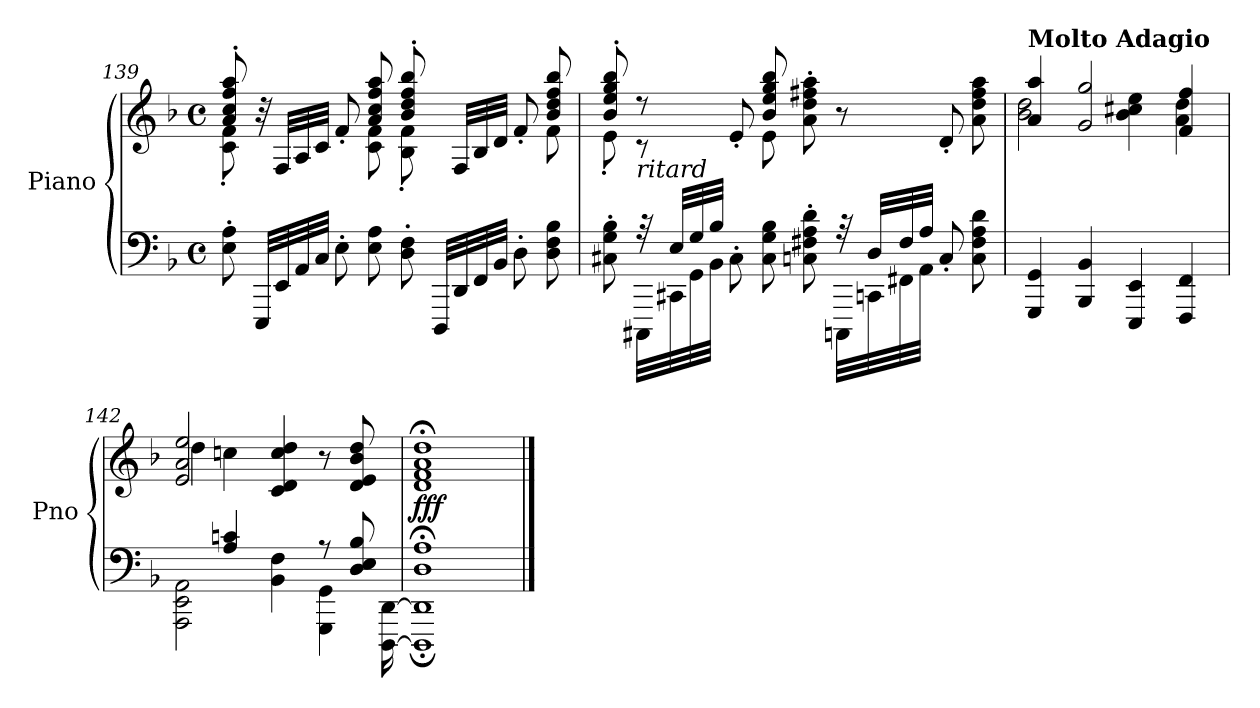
**kern	**kern	**dynam
*part1	*part1	*part1
*staff2	*staff1	*staff1/2
*I"Piano	*	*
*I'Pno	*	*
*clefF4	*clefG2	*
*k[b-]	*k[b-]	*
*M4/4	*M4/4	*
*met(c)	*met(c)	*
=139	=139	=139
*	*^	*
8E\' 8A\'	8a/' 8cc/' 8ff/' 8aa/'	8c\' 8f\'	.
32EEE/LLL	32r	8ryy	.
32EE/	32F/LLL	.	.
32AA/	32A/	.	.
32C/JJJ	32c/JJJ	.	.
8E'\	8f'/	8ryy	.
8E\ 8A\	8a/ 8cc/ 8ff/ 8aa/	8c\ 8f\	.
8D\' 8F\'	8b-/' 8dd/' 8ff/' 8bb-/'	8B-\' 8f\'	.
32DDD/LLL	32ryy	4ryy	.
32DD/	32F/LLL	.	.
32FF/	32B-/	.	.
32BB-/JJJ	32d/JJJ	.	.
8D'\	8f'/	.	.
8D\ 8F\ 8B-\	8b-/ 8dd/ 8ff/ 8bb-/	8f\	.
!!LO:LB:g=z	!!
=140	=140	=140	=140
*^	*	*	*
8C#X\' 8G\' 8B-\'	8ryy	8b-/' 8ee/' 8gg/' 8bb-/'	8e'\	.
*	*	*MM66	*	*
!LO:TX:a:i:t=ritard	!	!	!	!
32r	32CCC#X\LLL	8r	8r	.
*	*	*MM66	*	*
32E/LLL	32CC#X\	.	.	.
32G/	32GG\	.	.	.
32B-/JJJ	32BB-\JJJ	.	.	.
8C#'\	4ryy	8e'/	8ryy	.
8C#\ 8G\ 8B-\	.	8b-/ 8ee/ 8gg/ 8bb-/	8e\	.
8Cn\' 8F#X\' 8A\' 8d\'	8ryy	8a\' 8dd\' 8ff#X\' 8aa\'	2ryy	.
*	*	*MM60	*	*
32r	32CCCn\LLL	8r	.	.
32D/LLL	32CCn\	.	.	.
32F#/	32FF#X\	.	.	.
32A/JJJ	32AA\JJJ	.	.	.
8C'/	4ryy	8d'/	.	.
8C\ 8F#\ 8A\ 8d\	.	8a\ 8dd\ 8ff#\ 8aa\	.	.
*v	*v	*	*	*
=141	=141	=141	=141
!	!LO:TX:a:B:t=Molto Adagio	!	!
4GGG/ 4GG/	4a/ 4aa/	2b-\ 2dd\	.
4BBB-/ 4BB-/	2g/ 2gg/	.	.
4EEE/ 4EE/	.	4b-\ 4cc#X\ 4ee\	.
4FFF/ 4FF/	4f/ 4ff/	4a\ 4dd\	.
=142	=142	=142	=142
*^	*	*	*
*	*^	*	*	*
4ryy	2AAA\ 2EE\ 2AA\	2ryy	2e/ 2a/ 2ee/	4dd\	.
4A/ 4cn/	.	.	.	4ccn\	.
4ryy	4BB-\ 4F\	4ryy	4c/ 4d/ 4cc/ 4dd/	2ryy	.
8r	4GGG\ 4GG\	8ryy	8r	.	.
8D/ 8E/ 8B-/	.	16ryy	8d/ 8e/ 8b-/ 8dd/	.	.
.	.	[16DDD!\ [16DD!\	.	.	.
*v	*v	*v	*	*	*
=143	=143	=143	=143
*	*MM44	*	*
*^	*	*	*
*	*^	*	*	*
!	!	!	!	!	!LO:DY:b
*	*v	*v	*	*	*
1D;< 1A;<	1DDD]; 1DD];	1f;< 1a;< 1dd;<	1d	fff
*v	*v	*	*	*
*	*v	*v	*
==	==	==
*-	*-	*-
